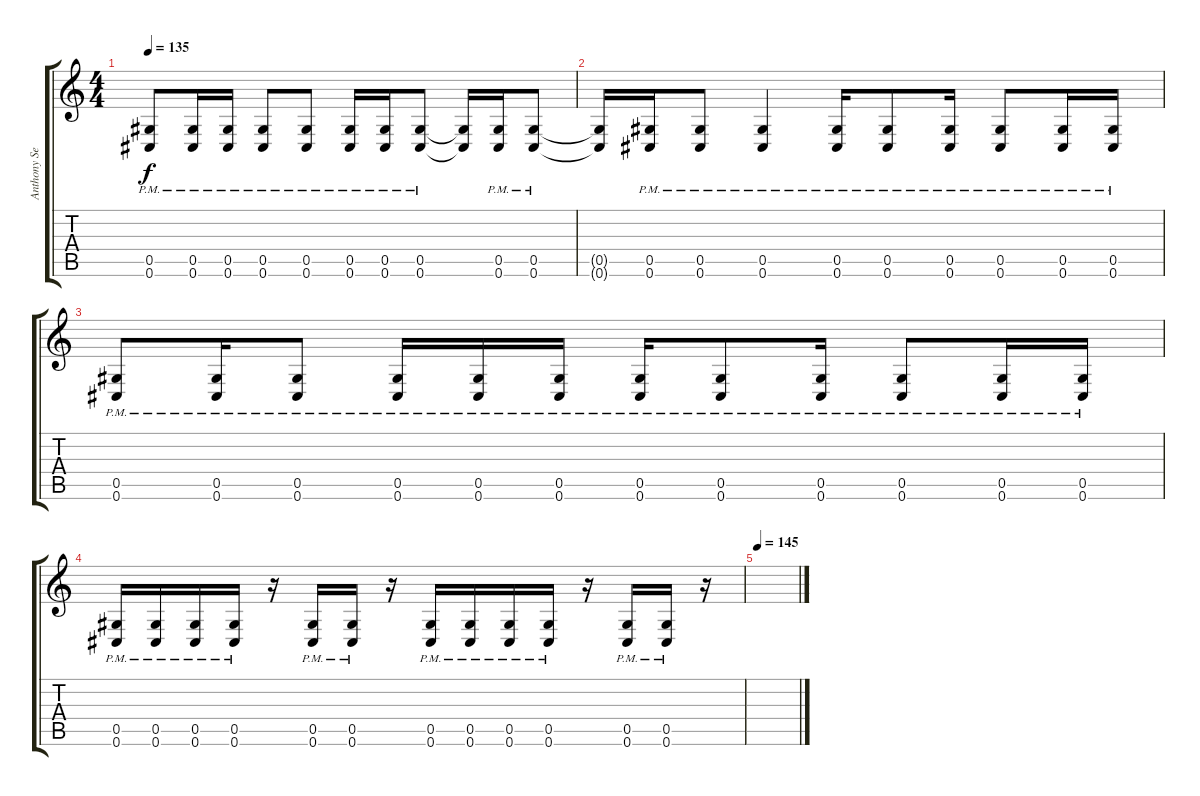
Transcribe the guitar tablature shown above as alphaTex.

\track ("Anthony Sepe" "Anthony Se") {instrument distortionguitar}
\staff {score tabs}
\tuning (Eb4 Bb3 Gb3 Db3 Ab2 Db2) {hide}
\ts (4 4)
\tempo 135
\clef g2
\ks c
(0.5{pm} 0.6{pm}).8{dy f} (0.5{pm} 0.6{pm}).16 (0.5{pm} 0.6{pm}).16 (0.5{pm} 0.6{pm}).8 (0.5{pm} 0.6{pm}).8 (0.5{pm} 0.6{pm}).16 (0.5{pm} 0.6{pm}).16 (0.5{pm} 0.6{pm}).8 (0.5{t} 0.6{t}).16 (0.5{pm} 0.6{pm}).16 (0.5{pm} 0.6{pm}).8 |
(0.5{t} 0.6{t}).16 (0.5{pm} 0.6{pm}).16 (0.5{pm} 0.6{pm}).8 (0.5{pm} 0.6{pm}).4 (0.5{pm} 0.6{pm}).16 (0.5{pm} 0.6{pm}).8 (0.5{pm} 0.6{pm}).16 (0.5{pm} 0.6{pm}).8 (0.5{pm} 0.6{pm}).16 (0.5{pm} 0.6{pm}).16 |
(0.5{pm} 0.6{pm}).8 (0.5{pm} 0.6{pm}).16 (0.5{pm} 0.6{pm}).8 (0.5{pm} 0.6{pm}).16 (0.5{pm} 0.6{pm}).16 (0.5{pm} 0.6{pm}).16 (0.5{pm} 0.6{pm}).16 (0.5{pm} 0.6{pm}).8 (0.5{pm} 0.6{pm}).16 (0.5{pm} 0.6{pm}).8 (0.5{pm} 0.6{pm}).16 (0.5{pm} 0.6{pm}).16 |
(0.5{pm} 0.6{pm}).16 (0.5{pm} 0.6{pm}).16 (0.5{pm} 0.6{pm}).16 (0.5{pm} 0.6{pm}).16 r.16 (0.5{pm} 0.6{pm}).16 (0.5{pm} 0.6{pm}).16 r.16 (0.5{pm} 0.6{pm}).16 (0.5{pm} 0.6{pm}).16 (0.5{pm} 0.6{pm}).16 (0.5{pm} 0.6{pm}).16 r.16 (0.5{pm} 0.6{pm}).16 (0.5{pm} 0.6{pm}).16 r.16 |
\tempo 145
